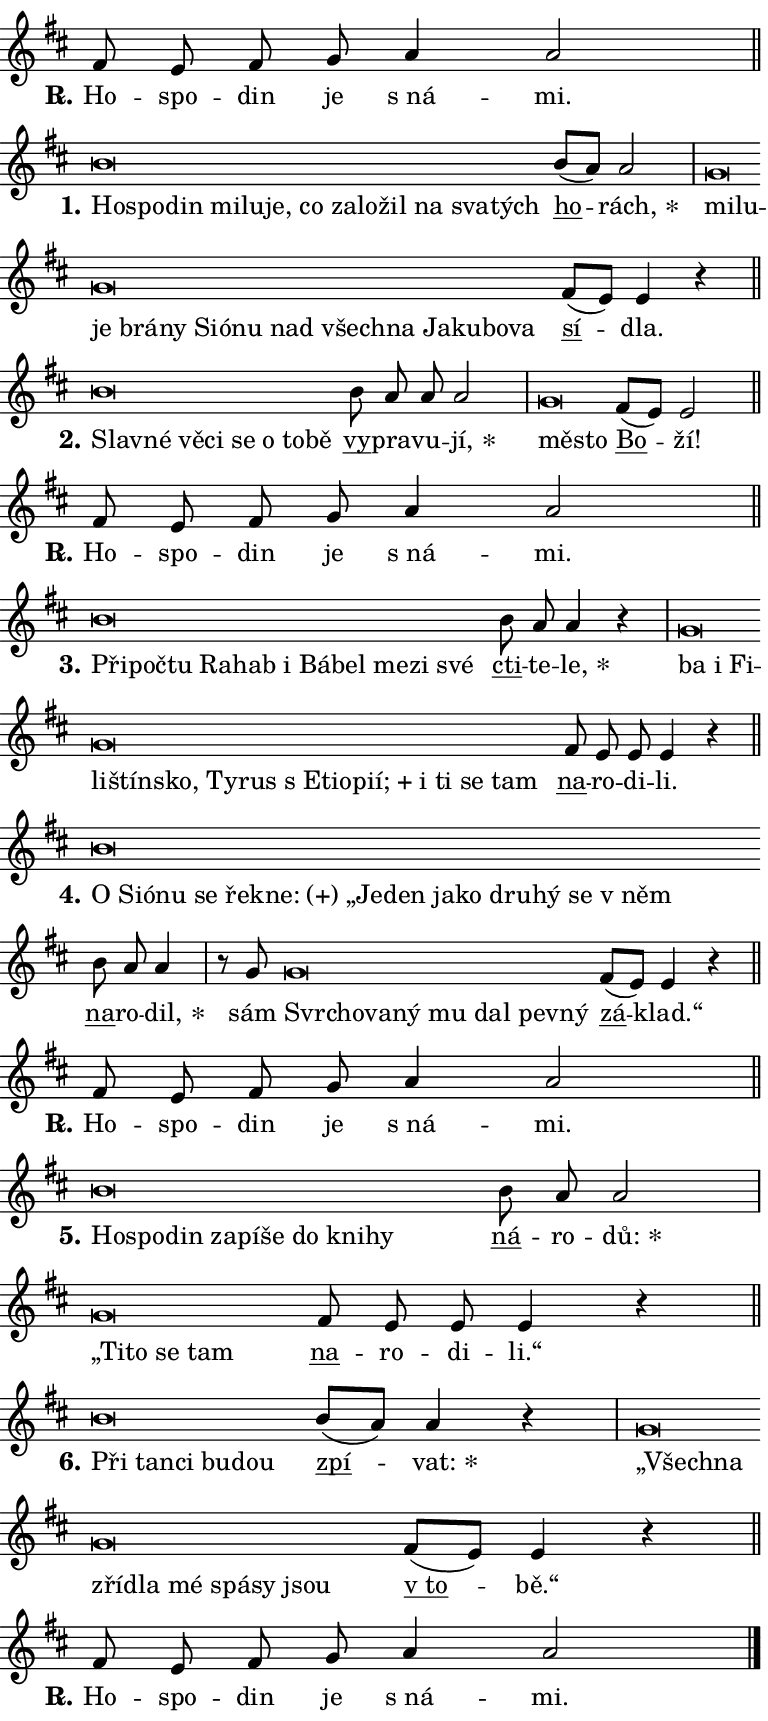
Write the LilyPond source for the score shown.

\version "2.24.0"
\header { tagline = "" }
\paper {
  indent = 0\cm
  top-margin = 0\cm
  right-margin = 0.13\cm % to fit lyric hyphens
  bottom-margin = 0\cm
  left-margin = 0\cm
  paper-width = 13\cm
  page-breaking = #ly:one-page-breaking
  system-system-spacing.basic-distance = #11
  score-system-spacing.basic-distance = #11
  ragged-last = ##f
}


%% Author: Thomas Morley
%% https://lists.gnu.org/archive/html/lilypond-user/2020-05/msg00002.html
#(define (line-position grob)
"Returns position of @var[grob} in current system:
   @code{'start}, if at first time-step
   @code{'end}, if at last time-step
   @code{'middle} otherwise
"
  (let* ((col (ly:item-get-column grob))
         (ln (ly:grob-object col 'left-neighbor))
         (rn (ly:grob-object col 'right-neighbor))
         (col-to-check-left (if (ly:grob? ln) ln col))
         (col-to-check-right (if (ly:grob? rn) rn col))
         (break-dir-left
           (and
             (ly:grob-property col-to-check-left 'non-musical #f)
             (ly:item-break-dir col-to-check-left)))
         (break-dir-right
           (and
             (ly:grob-property col-to-check-right 'non-musical #f)
             (ly:item-break-dir col-to-check-right))))
        (cond ((eqv? 1 break-dir-left) 'start)
              ((eqv? -1 break-dir-right) 'end)
              (else 'middle))))

#(define (tranparent-at-line-position vctor)
  (lambda (grob)
  "Relying on @code{line-position} select the relevant enry from @var{vctor}.
Used to determine transparency,"
    (case (line-position grob)
      ((end) (not (vector-ref vctor 0)))
      ((middle) (not (vector-ref vctor 1)))
      ((start) (not (vector-ref vctor 2))))))

noteHeadBreakVisibility =
#(define-music-function (break-visibility)(vector?)
"Makes @code{NoteHead}s transparent relying on @var{break-visibility}"
#{
  \override NoteHead.transparent =
    #(tranparent-at-line-position break-visibility)
#})

#(define delete-ledgers-for-transparent-note-heads
  (lambda (grob)
    "Reads whether a @code{NoteHead} is transparent.
If so this @code{NoteHead} is removed from @code{'note-heads} from
@var{grob}, which is supposed to be @code{LedgerLineSpanner}.
As a result ledgers are not printed for this @code{NoteHead}"
    (let* ((nhds-array (ly:grob-object grob 'note-heads))
           (nhds-list
             (if (ly:grob-array? nhds-array)
                 (ly:grob-array->list nhds-array)
                 '()))
           ;; Relies on the transparent-property being done before
           ;; Staff.LedgerLineSpanner.after-line-breaking is executed.
           ;; This is fragile ...
           (to-keep
             (remove
               (lambda (nhd)
                 (ly:grob-property nhd 'transparent #f))
               nhds-list)))
      ;; TODO find a better method to iterate over grob-arrays, similiar
      ;; to filter/remove etc for lists
      ;; For now rebuilt from scratch
      (set! (ly:grob-object grob 'note-heads)  '())
      (for-each
        (lambda (nhd)
          (ly:pointer-group-interface::add-grob grob 'note-heads nhd))
        to-keep))))

squashNotes = {
  \override NoteHead.X-extent = #'(-0.2 . 0.2)
  \override NoteHead.Y-extent = #'(-0.75 . 0)
  \override NoteHead.stencil =
    #(lambda (grob)
       (let ((pos (ly:grob-property grob 'staff-position)))
         (begin
           (if (< pos -7) (display "ERROR: Lower brevis then expected\n") (display ""))
           (if (<= pos -6) ly:text-interface::print ly:note-head::print))))
}
unSquashNotes = {
  \revert NoteHead.X-extent
  \revert NoteHead.Y-extent
  \revert NoteHead.stencil
}

hideNotes = \noteHeadBreakVisibility #begin-of-line-visible
unHideNotes = \noteHeadBreakVisibility #all-visible

% work-around for resetting accidentals
% https://lilypond.org/doc/v2.23/Documentation/notation/displaying-rhythms#unmetered-music
cadenzaMeasure = {
  \cadenzaOff
  \partial 1024 s1024
  \cadenzaOn
}

#(define-markup-command (accent layout props text) (markup?)
  "Underline accented syllable"
  (interpret-markup layout props
    #{\markup \override #'(offset . 4.3) \underline { #text }#}))

responsum = \markup \concat {
  "R" \hspace #-1.05 \path #0.1 #'((moveto 0 0.07) (lineto 0.9 0.8)) \hspace #0.05 "."
}

spaceSize = #0.6828661417322834 % exact space size for TeX Gyre Schola

\layout {
  \context {
    \Staff
    \remove "Time_signature_engraver"
    \override LedgerLineSpanner.after-line-breaking = #delete-ledgers-for-transparent-note-heads
  }
  \context {
    \Lyrics {
      \override LyricSpace.minimum-distance = \spaceSize
      \override LyricText.font-name = #"TeX Gyre Schola"
      \override LyricText.font-size = 1
      \override StanzaNumber.font-name = #"TeX Gyre Schola Bold"
      \override StanzaNumber.font-size = 1
    }
  }
  \context {
    \Score 
    \override NoteHead.text =
      #(lambda (grob) 
        (let ((pos (ly:grob-property grob 'staff-position)))
          #{\markup {
            \combine
              \halign #-0.55 \raise #(if (= pos -6) 0 0.5) \override #'(thickness . 2) \draw-line #'(3.2 . 0)
              \musicglyph "noteheads.sM1"
          }#}))
  }
}

% magnetic-lyrics.ily
%
%   written by
%     Jean Abou Samra <jean@abou-samra.fr>
%     Werner Lemberg <wl@gnu.org>
%
%   adapted by
%     Jiri Hon <jiri.hon@gmail.com>
%
% Version 2022-Apr-15

% https://www.mail-archive.com/lilypond-user@gnu.org/msg149350.html

#(define (Left_hyphen_pointer_engraver context)
   "Collect syllable-hyphen-syllable occurrences in lyrics and store
them in properties.  This engraver only looks to the left.  For
example, if the lyrics input is @code{foo -- bar}, it does the
following.

@itemize @bullet
@item
Set the @code{text} property of the @code{LyricHyphen} grob between
@q{foo} and @q{bar} to @code{foo}.

@item
Set the @code{left-hyphen} property of the @code{LyricText} grob with
text @q{foo} to the @code{LyricHyphen} grob between @q{foo} and
@q{bar}.
@end itemize

Use this auxiliary engraver in combination with the
@code{lyric-@/text::@/apply-@/magnetic-@/offset!} hook."
   (let ((hyphen #f)
         (text #f))
     (make-engraver
      (acknowledgers
       ((lyric-syllable-interface engraver grob source-engraver)
        (set! text grob)))
      (end-acknowledgers
       ((lyric-hyphen-interface engraver grob source-engraver)
        ;(when (not (grob::has-interface grob 'lyric-space-interface))
          (set! hyphen grob)));)
      ((stop-translation-timestep engraver)
       (when (and text hyphen)
         (ly:grob-set-object! text 'left-hyphen hyphen))
       (set! text #f)
       (set! hyphen #f)))))

#(define (lyric-text::apply-magnetic-offset! grob)
   "If the space between two syllables is less than the value in
property @code{LyricText@/.details@/.squash-threshold}, move the right
syllable to the left so that it gets concatenated with the left
syllable.

Use this function as a hook for
@code{LyricText@/.after-@/line-@/breaking} if the
@code{Left_@/hyphen_@/pointer_@/engraver} is active."
   (let ((hyphen (ly:grob-object grob 'left-hyphen #f)))
     (when hyphen
       (let ((left-text (ly:spanner-bound hyphen LEFT)))
         (when (grob::has-interface left-text 'lyric-syllable-interface)
           (let* ((common (ly:grob-common-refpoint grob left-text X))
                  (this-x-ext (ly:grob-extent grob common X))
                  (left-x-ext
                   (begin
                     ;; Trigger magnetism for left-text.
                     (ly:grob-property left-text 'after-line-breaking)
                     (ly:grob-extent left-text common X)))
                  ;; `delta` is the gap width between two syllables.
                  (delta (- (interval-start this-x-ext)
                            (interval-end left-x-ext)))
                  (details (ly:grob-property grob 'details))
                  (threshold (assoc-get 'squash-threshold details 0.2)))
             (when (< delta threshold)
               (let* (;; We have to manipulate the input text so that
                      ;; ligatures crossing syllable boundaries are not
                      ;; disabled.  For languages based on the Latin
                      ;; script this is essentially a beautification.
                      ;; However, for non-Western scripts it can be a
                      ;; necessity.
                      (lt (ly:grob-property left-text 'text))
                      (rt (ly:grob-property grob 'text))
                      (is-space (grob::has-interface hyphen 'lyric-space-interface))
                      (space (if is-space " " ""))
                      (extra-delta (if is-space spaceSize 0))
                      ;; Append new syllable.
                      (ltrt-space (if (and (string? lt) (string? rt))
                                (string-append lt space rt)
                                (make-concat-markup (list lt space rt))))
                      ;; Right-align `ltrt` to the right side.
                      (ltrt-space-markup (grob-interpret-markup
                               grob
                               (make-translate-markup
                                (cons (interval-length this-x-ext) 0)
                                (make-right-align-markup ltrt-space)))))
                 (begin
                   ;; Don't print `left-text`.
                   (ly:grob-set-property! left-text 'stencil #f)
                   ;; Set text and stencil (which holds all collected
                   ;; syllables so far) and shift it to the left.
                   (ly:grob-set-property! grob 'text ltrt-space)
                   (ly:grob-set-property! grob 'stencil ltrt-space-markup)
                   (ly:grob-translate-axis! grob (- (- delta extra-delta)) X))))))))))


#(define (lyric-hyphen::displace-bounds-first grob)
   ;; Make very sure this callback isn't triggered too early.
   (let ((left (ly:spanner-bound grob LEFT))
         (right (ly:spanner-bound grob RIGHT)))
     (ly:grob-property left 'after-line-breaking)
     (ly:grob-property right 'after-line-breaking)
     (ly:lyric-hyphen::print grob)))

squashThreshold = #0.4

\layout {
  \context {
    \Lyrics
    \consists #Left_hyphen_pointer_engraver
    \override LyricText.after-line-breaking =
      #lyric-text::apply-magnetic-offset!
    \override LyricHyphen.stencil = #lyric-hyphen::displace-bounds-first
    \override LyricText.details.squash-threshold = \squashThreshold
    \override LyricHyphen.minimum-distance = 0
    \override LyricHyphen.minimum-length = \squashThreshold
  }
}

squashText = \override LyricText.details.squash-threshold = 9999
unSquashText = \override LyricText.details.squash-threshold = \squashThreshold

leftText = \override LyricText.self-alignment-X = #LEFT
unLeftText = \revert LyricText.self-alignment-X

starOffset = #(lambda (grob) 
                (let ((x_offset (ly:self-alignment-interface::aligned-on-x-parent grob)))
                  (if (= x_offset 0) 0 (+ x_offset 1.2))))

star = #(define-music-function (syllable)(string?)
"Append star separator at the end of a syllable"
#{
  \once \override LyricText.X-offset = #starOffset
  \lyricmode { \markup {
    #syllable
    \override #'((font-name . "TeX Gyre Schola Bold")) \hspace #0.2 \lower #0.65 \larger "*"
  } }
#})

starAccent = #(define-music-function (syllable)(string?)
"Append star separator at the end of a syllable and make accent"
#{
  \once \override LyricText.X-offset = #starOffset
  \lyricmode { \markup {
    \accent #syllable
    \override #'((font-name . "TeX Gyre Schola Bold")) \hspace #0.2 \lower #0.65 \larger "*"
  } }
#})

breath = #(define-music-function (syllable)(string?)
"Append breathing indicator at the end of a syllable"
#{
  \lyricmode { \markup { #syllable "+" } }
#})

optionalBreath = #(define-music-function (syllable)(string?)
"Append optional breathing indicator at the end of a syllable"
#{
  \lyricmode { \markup { #syllable "(+)" } }
#})


\score {
    <<
        \new Voice = "melody" { \cadenzaOn \key d \major \relative { fis'8 e fis g a4 a2 \cadenzaMeasure \bar "||" \break } }
        \new Lyrics \lyricsto "melody" { \lyricmode { \set stanza = \responsum
Ho -- spo -- din je "s ná" -- mi. } }
    >>
    \layout {}
}

\score {
    <<
        \new Voice = "melody" { \cadenzaOn \key d \major \relative { \squashNotes b'\breve*1/16 \hideNotes \breve*1/16 \bar "" \breve*1/16 \bar "" \breve*1/16 \bar "" \breve*1/16 \bar "" \breve*1/16 \bar "" \breve*1/16 \bar "" \breve*1/16 \bar "" \breve*1/16 \bar "" \breve*1/16 \bar "" \breve*1/16 \bar "" \breve*1/16 \breve*1/16 \bar "" \unHideNotes \unSquashNotes \bar "" b8[( a)] a2 \cadenzaMeasure \bar "|" \squashNotes g\breve*1/16 \hideNotes \breve*1/16 \bar "" \breve*1/16 \bar "" \breve*1/16 \bar "" \breve*1/16 \bar "" \breve*1/16 \bar "" \breve*1/16 \bar "" \breve*1/16 \bar "" \breve*1/16 \bar "" \breve*1/16 \bar "" \breve*1/16 \bar "" \breve*1/16 \bar "" \breve*1/16 \bar "" \breve*1/16 \breve*1/16 \bar "" \unHideNotes \unSquashNotes \bar "" fis8[( e)] e4 r \cadenzaMeasure \bar "||" \break } }
        \new Lyrics \lyricsto "melody" { \lyricmode { \set stanza = "1."
\leftText Ho -- \squashText spo -- din mi -- lu -- je, co za -- lo -- žil na sva -- tých \unLeftText \unSquashText \markup \accent ho -- \star rách, \leftText mi -- \squashText lu -- je brá -- ny Si -- ó -- nu nad všech -- na Ja -- ku -- bo -- va \unLeftText \unSquashText \markup \accent sí -- dla. } }
    >>
    \layout {}
}

\score {
    <<
        \new Voice = "melody" { \cadenzaOn \key d \major \relative { \squashNotes b'\breve*1/16 \hideNotes \breve*1/16 \bar "" \breve*1/16 \bar "" \breve*1/16 \bar "" \breve*1/16 \bar "" \breve*1/16 \bar "" \breve*1/16 \breve*1/16 \bar "" \unHideNotes \unSquashNotes \bar "" b8 a a a2 \cadenzaMeasure \bar "|" \squashNotes g\breve*1/16 \hideNotes \breve*1/16 \bar "" \unHideNotes \unSquashNotes \bar "" fis8[( e)] e2 \cadenzaMeasure \bar "||" \break } }
        \new Lyrics \lyricsto "melody" { \lyricmode { \set stanza = "2."
\leftText Slav -- \squashText né vě -- ci se o to -- bě \unLeftText \unSquashText \markup \accent vy -- pra -- vu -- \star jí, \leftText mě -- \squashText sto \unLeftText \unSquashText \markup \accent Bo -- ží! } }
    >>
    \layout {}
}

\score {
    <<
        \new Voice = "melody" { \cadenzaOn \key d \major \relative { fis'8 e fis g a4 a2 \cadenzaMeasure \bar "||" \break } }
        \new Lyrics \lyricsto "melody" { \lyricmode { \set stanza = \responsum
Ho -- spo -- din je "s ná" -- mi. } }
    >>
    \layout {}
}

\score {
    <<
        \new Voice = "melody" { \cadenzaOn \key d \major \relative { \squashNotes b'\breve*1/16 \hideNotes \breve*1/16 \bar "" \breve*1/16 \bar "" \breve*1/16 \bar "" \breve*1/16 \bar "" \breve*1/16 \bar "" \breve*1/16 \bar "" \breve*1/16 \bar "" \breve*1/16 \bar "" \breve*1/16 \breve*1/16 \bar "" \unHideNotes \unSquashNotes \bar "" b8 a a4 r \cadenzaMeasure \bar "|" \squashNotes g\breve*1/16 \hideNotes \breve*1/16 \bar "" \breve*1/16 \bar "" \breve*1/16 \bar "" \breve*1/16 \bar "" \breve*1/16 \bar "" \breve*1/16 \bar "" \breve*1/16 \bar "" \breve*1/16 \bar "" \breve*1/16 \bar "" \breve*1/16 \bar "" \breve*1/16 \bar "" \breve*1/16 \bar "" \breve*1/16 \breve*1/16 \bar "" \unHideNotes \unSquashNotes \bar "" fis8 e e e4 r \cadenzaMeasure \bar "||" \break } }
        \new Lyrics \lyricsto "melody" { \lyricmode { \set stanza = "3."
\leftText Při -- \squashText poč -- tu Ra -- hab i Bá -- bel me -- zi své \unLeftText \unSquashText \markup \accent cti -- te -- \star le, \leftText ba \squashText i Fi -- li -- štín -- sko, Ty -- rus "s E" -- tio -- \breath "pií;" i ti se tam \unLeftText \unSquashText \markup \accent na -- ro -- di -- li. } }
    >>
    \layout {}
}

\score {
    <<
        \new Voice = "melody" { \cadenzaOn \key d \major \relative { \squashNotes b'\breve*1/16 \hideNotes \breve*1/16 \bar "" \breve*1/16 \bar "" \breve*1/16 \bar "" \breve*1/16 \bar "" \breve*1/16 \bar "" \breve*1/16 \bar "" \breve*1/16 \bar "" \breve*1/16 \bar "" \breve*1/16 \bar "" \breve*1/16 \bar "" \breve*1/16 \bar "" \breve*1/16 \bar "" \breve*1/16 \breve*1/16 \bar "" \unHideNotes \unSquashNotes \bar "" b8 a a4 \cadenzaMeasure \bar "|" r8 g8 \squashNotes g\breve*1/16 \hideNotes \breve*1/16 \bar "" \breve*1/16 \bar "" \breve*1/16 \bar "" \breve*1/16 \bar "" \breve*1/16 \bar "" \breve*1/16 \breve*1/16 \bar "" \unHideNotes \unSquashNotes \bar "" fis8[( e)] e4 r \cadenzaMeasure \bar "||" \break } }
        \new Lyrics \lyricsto "melody" { \lyricmode { \set stanza = "4."
\leftText O \squashText Si -- ó -- nu se řek -- \optionalBreath ne: „Je -- den ja -- ko dru -- hý se "v něm" \unLeftText \unSquashText \markup \accent na -- ro -- \star dil, sám \leftText Svr -- \squashText cho -- va -- ný mu dal pev -- ný \unLeftText \unSquashText \markup \accent zá -- klad.“ } }
    >>
    \layout {}
}

\score {
    <<
        \new Voice = "melody" { \cadenzaOn \key d \major \relative { fis'8 e fis g a4 a2 \cadenzaMeasure \bar "||" \break } }
        \new Lyrics \lyricsto "melody" { \lyricmode { \set stanza = \responsum
Ho -- spo -- din je "s ná" -- mi. } }
    >>
    \layout {}
}

\score {
    <<
        \new Voice = "melody" { \cadenzaOn \key d \major \relative { \squashNotes b'\breve*1/16 \hideNotes \breve*1/16 \bar "" \breve*1/16 \bar "" \breve*1/16 \bar "" \breve*1/16 \bar "" \breve*1/16 \bar "" \breve*1/16 \bar "" \breve*1/16 \breve*1/16 \bar "" \unHideNotes \unSquashNotes \bar "" b8 a a2 \cadenzaMeasure \bar "|" \squashNotes g\breve*1/16 \hideNotes \breve*1/16 \bar "" \breve*1/16 \breve*1/16 \bar "" \unHideNotes \unSquashNotes \bar "" fis8 e e e4 r \cadenzaMeasure \bar "||" \break } }
        \new Lyrics \lyricsto "melody" { \lyricmode { \set stanza = "5."
\leftText Ho -- \squashText spo -- din za -- pí -- še do kni -- hy \unLeftText \unSquashText \markup \accent ná -- ro -- \star dů: \leftText „Ti -- \squashText to se tam \unLeftText \unSquashText \markup \accent na -- ro -- di -- li.“ } }
    >>
    \layout {}
}

\score {
    <<
        \new Voice = "melody" { \cadenzaOn \key d \major \relative { \squashNotes b'\breve*1/16 \hideNotes \breve*1/16 \bar "" \breve*1/16 \bar "" \breve*1/16 \breve*1/16 \bar "" \unHideNotes \unSquashNotes \bar "" b8[( a)] a4 r \cadenzaMeasure \bar "|" \squashNotes g\breve*1/16 \hideNotes \breve*1/16 \bar "" \breve*1/16 \bar "" \breve*1/16 \bar "" \breve*1/16 \bar "" \breve*1/16 \bar "" \breve*1/16 \breve*1/16 \bar "" \unHideNotes \unSquashNotes \bar "" fis8[( e)] e4 r \cadenzaMeasure \bar "||" \break } }
        \new Lyrics \lyricsto "melody" { \lyricmode { \set stanza = "6."
\leftText Při \squashText tan -- ci bu -- dou \unLeftText \unSquashText \markup \accent zpí -- \star vat: \leftText „Všech -- \squashText na zří -- dla mé spá -- sy jsou \unLeftText \unSquashText \markup \accent "v to" -- bě.“ } }
    >>
    \layout {}
}

\score {
    <<
        \new Voice = "melody" { \cadenzaOn \key d \major \relative { fis'8 e fis g a4 a2 \cadenzaMeasure \bar "||" \break } \bar "|." }
        \new Lyrics \lyricsto "melody" { \lyricmode { \set stanza = \responsum
Ho -- spo -- din je "s ná" -- mi. } }
    >>
    \layout {}
}
